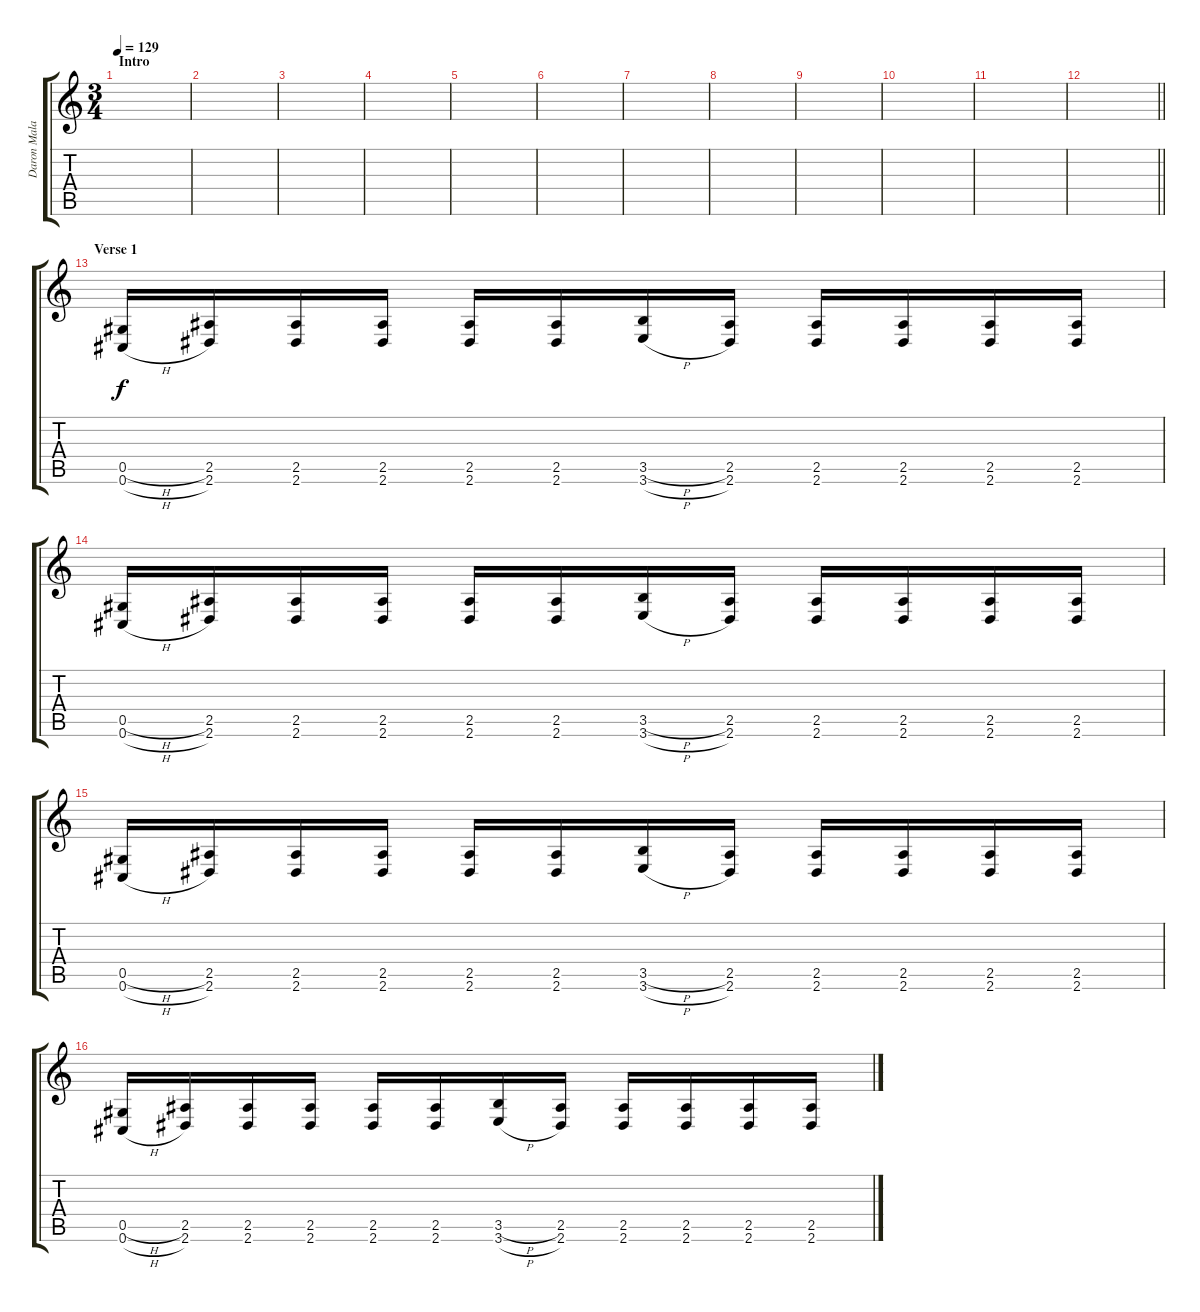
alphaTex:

\track ("Daron Malakian 1" "Daron Mala") {instrument distortionguitar}
\staff {score tabs}
\tuning (Eb4 Bb3 Gb3 Db3 Ab2 Db2) {hide}
\ts (3 4)
\section ("" "Intro")
\tempo 129
\clef g2
\ks c
|
|
|
|
|
|
|
|
|
|
|
\barLineRight lightlight
|
\section ("" "Verse 1")
(0.5{h} 0.6{h}).16 (2.5 2.6).16 (2.5 2.6).16 (2.5 2.6).16 (2.5 2.6).16 (2.5 2.6).16 (3.5{h} 3.6{h}).16 (2.5 2.6).16 (2.5 2.6).16 (2.5 2.6).16 (2.5 2.6).16 (2.5 2.6).16 |
(0.5{h} 0.6{h}).16 (2.5 2.6).16 (2.5 2.6).16 (2.5 2.6).16 (2.5 2.6).16 (2.5 2.6).16 (3.5{h} 3.6{h}).16 (2.5 2.6).16 (2.5 2.6).16 (2.5 2.6).16 (2.5 2.6).16 (2.5 2.6).16 |
(0.5{h} 0.6{h}).16 (2.5 2.6).16 (2.5 2.6).16 (2.5 2.6).16 (2.5 2.6).16 (2.5 2.6).16 (3.5{h} 3.6{h}).16 (2.5 2.6).16 (2.5 2.6).16 (2.5 2.6).16 (2.5 2.6).16 (2.5 2.6).16 |
(0.5{h} 0.6{h}).16 (2.5 2.6).16 (2.5 2.6).16 (2.5 2.6).16 (2.5 2.6).16 (2.5 2.6).16 (3.5{h} 3.6{h}).16 (2.5 2.6).16 (2.5 2.6).16 (2.5 2.6).16 (2.5 2.6).16 (2.5 2.6).16
